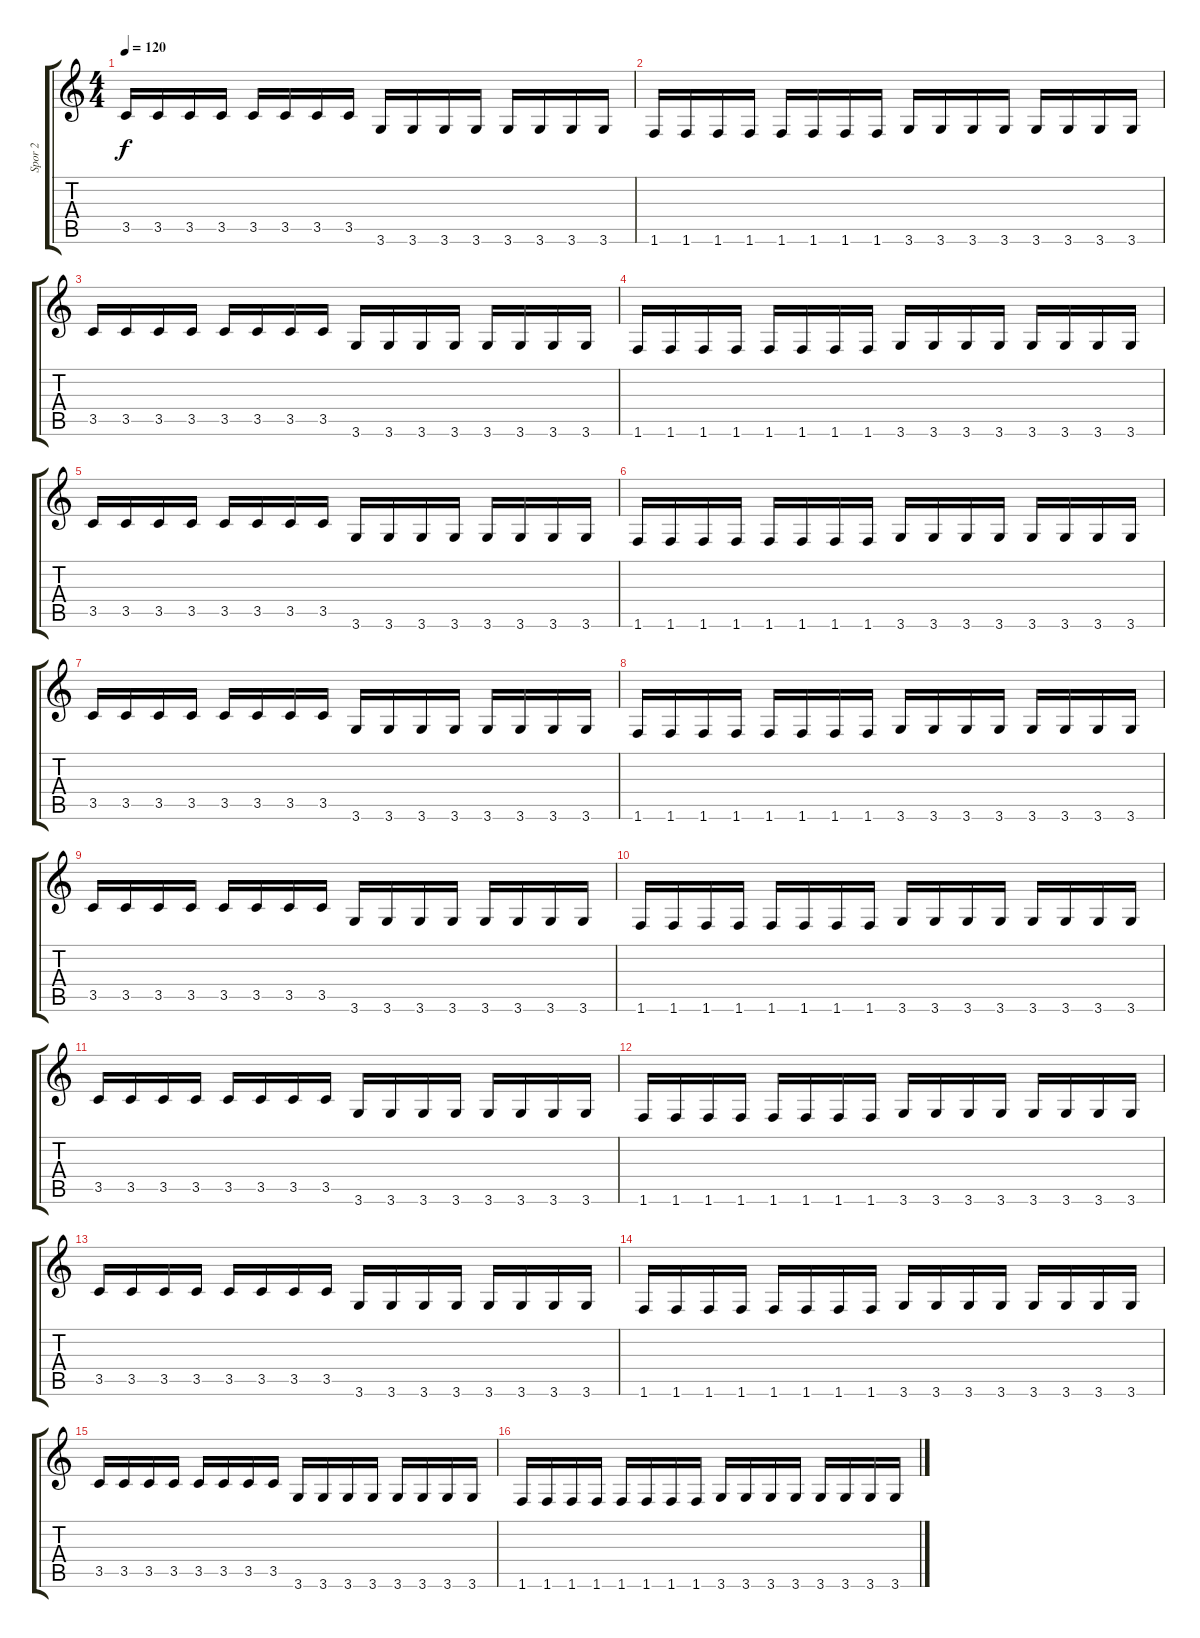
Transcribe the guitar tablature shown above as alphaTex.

\track ("Spor 2" "Spor 2") {instrument distortionguitar}
\staff {score tabs}
\tuning (E4 B3 G3 D3 A2 E2) {hide}
\ts (4 4)
\tempo 120
\clef g2
\ks c
3.5.16{dy f instrument distortionguitar} 3.5.16 3.5.16 3.5.16 3.5.16 3.5.16 3.5.16 3.5.16 3.6.16 3.6.16 3.6.16 3.6.16 3.6.16 3.6.16 3.6.16 3.6.16 |
1.6.16 1.6.16 1.6.16 1.6.16 1.6.16 1.6.16 1.6.16 1.6.16 3.6.16 3.6.16 3.6.16 3.6.16 3.6.16 3.6.16 3.6.16 3.6.16 |
3.5.16 3.5.16 3.5.16 3.5.16 3.5.16 3.5.16 3.5.16 3.5.16 3.6.16 3.6.16 3.6.16 3.6.16 3.6.16 3.6.16 3.6.16 3.6.16 |
1.6.16 1.6.16 1.6.16 1.6.16 1.6.16 1.6.16 1.6.16 1.6.16 3.6.16 3.6.16 3.6.16 3.6.16 3.6.16 3.6.16 3.6.16 3.6.16 |
3.5.16 3.5.16 3.5.16 3.5.16 3.5.16 3.5.16 3.5.16 3.5.16 3.6.16 3.6.16 3.6.16 3.6.16 3.6.16 3.6.16 3.6.16 3.6.16 |
1.6.16 1.6.16 1.6.16 1.6.16 1.6.16 1.6.16 1.6.16 1.6.16 3.6.16 3.6.16 3.6.16 3.6.16 3.6.16 3.6.16 3.6.16 3.6.16 |
3.5.16 3.5.16 3.5.16 3.5.16 3.5.16 3.5.16 3.5.16 3.5.16 3.6.16 3.6.16 3.6.16 3.6.16 3.6.16 3.6.16 3.6.16 3.6.16 |
1.6.16 1.6.16 1.6.16 1.6.16 1.6.16 1.6.16 1.6.16 1.6.16 3.6.16 3.6.16 3.6.16 3.6.16 3.6.16 3.6.16 3.6.16 3.6.16 |
3.5.16 3.5.16 3.5.16 3.5.16 3.5.16 3.5.16 3.5.16 3.5.16 3.6.16 3.6.16 3.6.16 3.6.16 3.6.16 3.6.16 3.6.16 3.6.16 |
1.6.16 1.6.16 1.6.16 1.6.16 1.6.16 1.6.16 1.6.16 1.6.16 3.6.16 3.6.16 3.6.16 3.6.16 3.6.16 3.6.16 3.6.16 3.6.16 |
3.5.16 3.5.16 3.5.16 3.5.16 3.5.16 3.5.16 3.5.16 3.5.16 3.6.16 3.6.16 3.6.16 3.6.16 3.6.16 3.6.16 3.6.16 3.6.16 |
1.6.16 1.6.16 1.6.16 1.6.16 1.6.16 1.6.16 1.6.16 1.6.16 3.6.16 3.6.16 3.6.16 3.6.16 3.6.16 3.6.16 3.6.16 3.6.16 |
3.5.16 3.5.16 3.5.16 3.5.16 3.5.16 3.5.16 3.5.16 3.5.16 3.6.16 3.6.16 3.6.16 3.6.16 3.6.16 3.6.16 3.6.16 3.6.16 |
1.6.16 1.6.16 1.6.16 1.6.16 1.6.16 1.6.16 1.6.16 1.6.16 3.6.16 3.6.16 3.6.16 3.6.16 3.6.16 3.6.16 3.6.16 3.6.16 |
3.5.16 3.5.16 3.5.16 3.5.16 3.5.16 3.5.16 3.5.16 3.5.16 3.6.16 3.6.16 3.6.16 3.6.16 3.6.16 3.6.16 3.6.16 3.6.16 |
1.6.16 1.6.16 1.6.16 1.6.16 1.6.16 1.6.16 1.6.16 1.6.16 3.6.16 3.6.16 3.6.16 3.6.16 3.6.16 3.6.16 3.6.16 3.6.16
